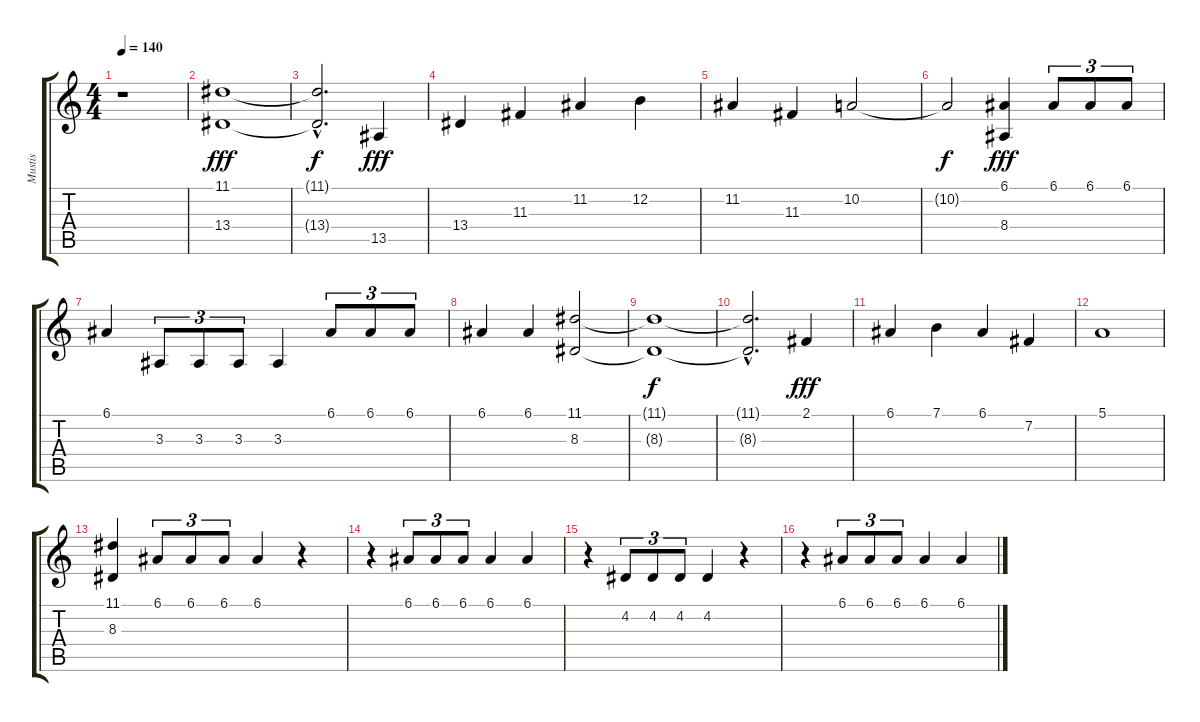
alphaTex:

\track ("Mustis" "Mustis") {instrument stringensemble1}
\staff {score tabs}
\tuning (E4 B3 G3 D3 A2 E2) {hide}
\ts (4 4)
\tempo 140
\clef g2
\ks c
r.1{dy f} |
(11.1 13.4).1{dy fff} |
(11.1{hac t} 13.4{hac t}).2{d dy f} 13.5.4{dy fff} |
13.4.4 11.3.4 11.2.4 12.2.4 |
11.2.4 11.3.4 10.2.2 |
10.2{t}.2{dy f} (6.1 8.4).4{dy fff} 6.1.8{tu (3 2)} 6.1.8{tu (3 2)} 6.1.8{tu (3 2)} |
6.1.4 3.3.8{tu (3 2)} 3.3.8{tu (3 2)} 3.3.8{tu (3 2)} 3.3.4 6.1.8{tu (3 2)} 6.1.8{tu (3 2)} 6.1.8{tu (3 2)} |
6.1.4 6.1.4 (11.1 8.3).2 |
(11.1{t} 8.3{t}).1{dy f} |
(11.1{hac t} 8.3{hac t}).2{d} 2.1.4{dy fff} |
6.1.4 7.1.4 6.1.4 7.2.4 |
5.1.1 |
(11.1 8.3).4 6.1.8{tu (3 2)} 6.1.8{tu (3 2)} 6.1.8{tu (3 2)} 6.1.4 r.4 |
r.4 6.1.8{tu (3 2)} 6.1.8{tu (3 2)} 6.1.8{tu (3 2)} 6.1.4 6.1.4 |
r.4 4.2.8{tu (3 2)} 4.2.8{tu (3 2)} 4.2.8{tu (3 2)} 4.2.4 r.4 |
r.4 6.1.8{tu (3 2)} 6.1.8{tu (3 2)} 6.1.8{tu (3 2)} 6.1.4 6.1.4
